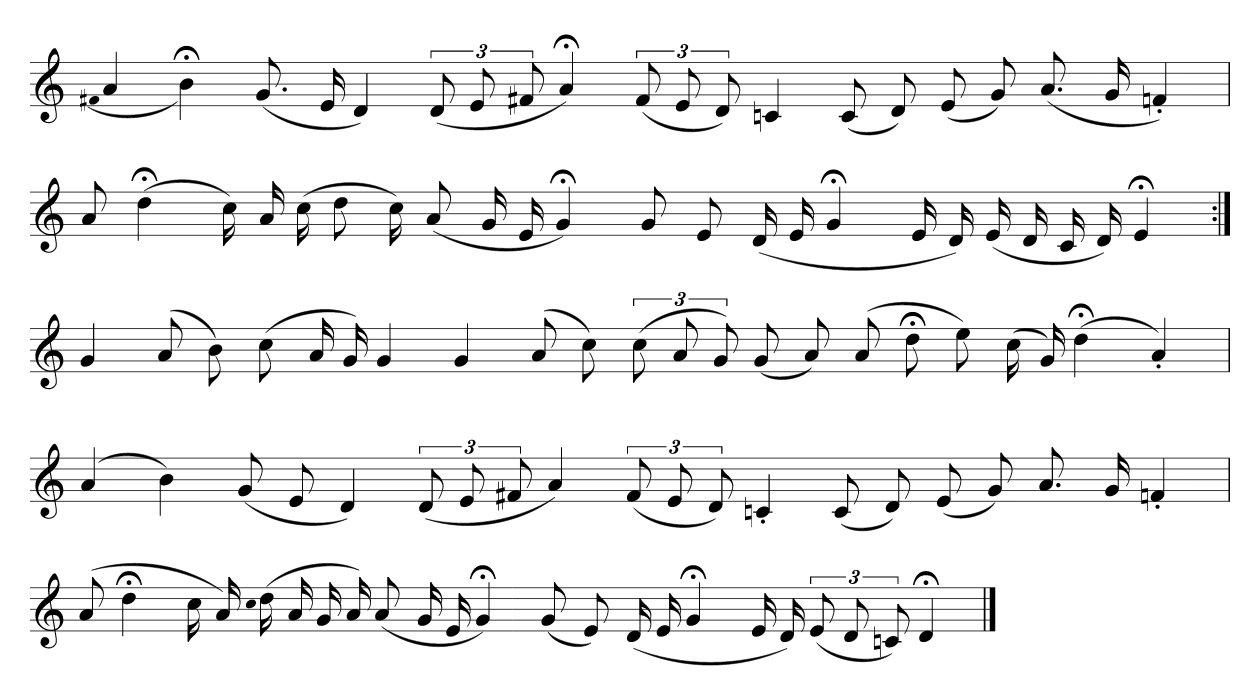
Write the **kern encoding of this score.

**kern
*part1
*staff1
*clefG2
*k[]
=
(qf#X
4a
4b;<)
(8.g
16e
4d)
(12d
12e
12f#X
4a;<)
(12f#
12e
12d)
4cn
(8c
8d)
(8e
8g)
(8.a
16g
4fn')
=
8a
(4dd;<
16cc)
16a
(16cc
8dd
16cc)
(8a
16g
16e
4g;<)
8g
8e
(16d
16e
4g;<
16e
16d)
(16e
16d
16c
16d)
4e;<
=:|!
4g
(8a
8b)
(8cc
16a
16g)
4g
4g
(8a
8cc)
(12cc
12a
12g)
(8g
8a)
(8a
8dd;<
8ee)
(16cc
16g)
(4dd;<
4a')
=
(4a
4b)
(8g
8e
4d)
(12d
12e
12f#X
4a)
(12f#
12e
12d)
4cn'
(8c
8d)
(8e
8g)
8.a
16g
4fn'
=
(8a
4dd;<
16cc
16a)
qcc
(16dd
16a
16g
16a)
(8a
16g
16e
4g;<)
(8g
8e)
(16d
16e
4g;<
16e
16d)
(12e
12d
12cn)
4d;<
==
*-
